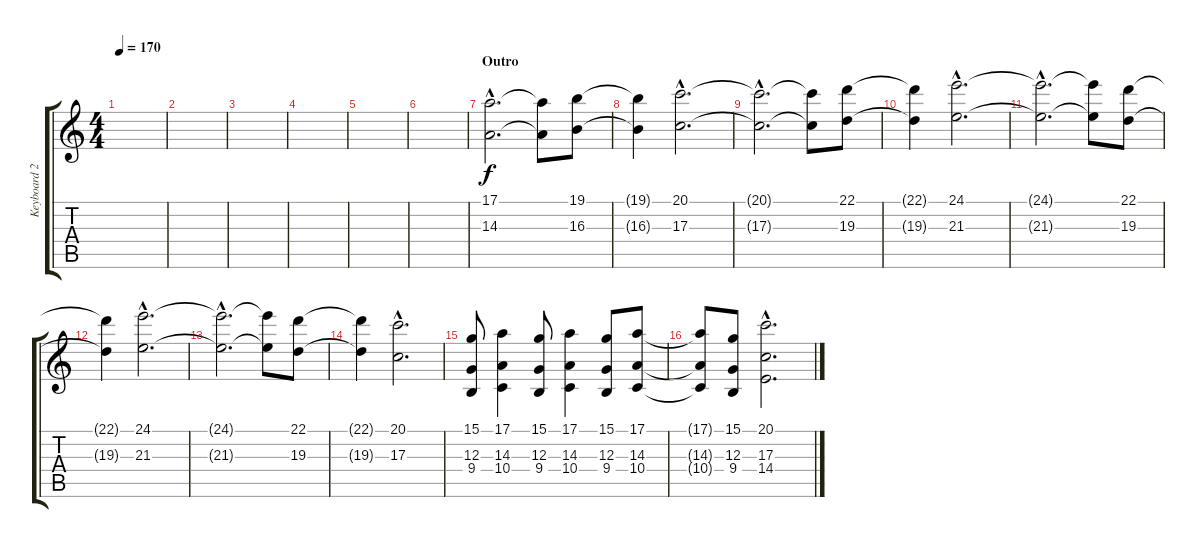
\track ("Keyboard 2" "Keyboard 2") {instrument stringensemble1}
\staff {score tabs}
\tuning (E4 B3 G3 D3 A2 E2) {hide}
\ts (4 4)
\tempo 170
\clef g2
\ks c
|
|
|
|
|
|
\section ("" "Outro")
(17.1{hac} 14.3{hac}).2{d} (17.1{t} 14.3{t}).8 (19.1 16.3).8 |
(19.1{t} 16.3{t}).4 (20.1{hac} 17.3{hac}).2{d} |
(20.1{hac t} 17.3{hac t}).2{d} (20.1{t} 17.3{t}).8 (22.1 19.3).8 |
(22.1{t} 19.3{t}).4 (24.1{hac} 21.3{hac}).2{d} |
(24.1{hac t} 21.3{hac t}).2{d} (24.1{t} 21.3{t}).8 (22.1 19.3).8 |
(22.1{t} 19.3{t}).4 (24.1{hac} 21.3{hac}).2{d} |
(24.1{hac t} 21.3{hac t}).2{d} (24.1{t} 21.3{t}).8 (22.1 19.3).8 |
(22.1{t} 19.3{t}).4 (20.1{hac} 17.3{hac}).2{d} |
\section ("" "")
(15.1 12.3 9.4).8 (17.1 14.3 10.4).4 (15.1 12.3 9.4).8 (17.1 14.3 10.4).4 (15.1 12.3 9.4).8 (17.1 14.3 10.4).8 |
(17.1{t} 14.3{t} 10.4{t}).8 (15.1 12.3 9.4).8 (20.1{hac} 17.3{hac} 14.4{hac}).2{d}
